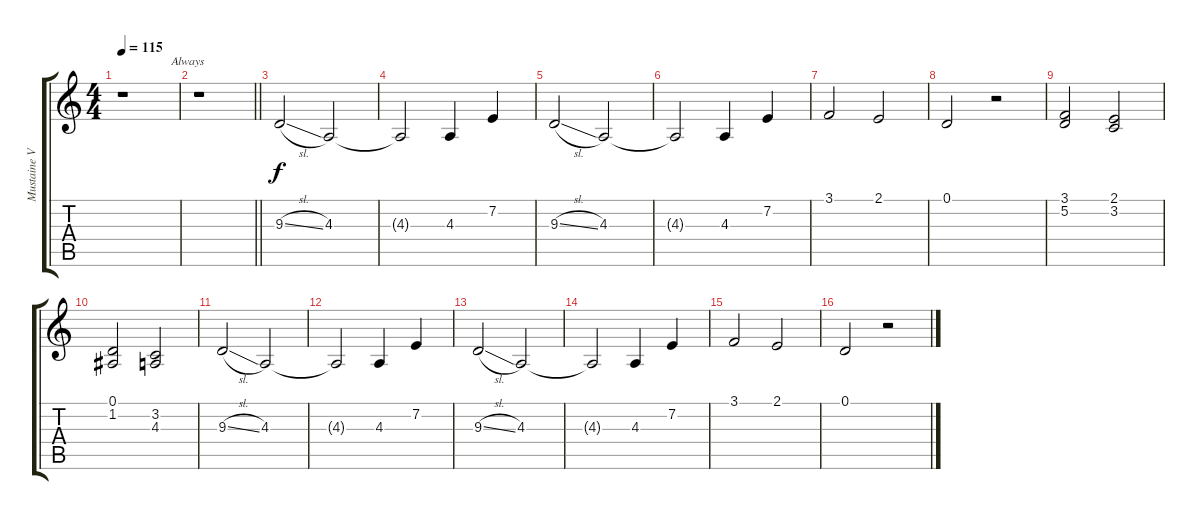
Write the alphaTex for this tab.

\track ("Mustaine Voice " "Mustaine V") {instrument altosax}
\staff {score tabs}
\tuning (D4 A3 F3 C3 G2 D2) {hide}
\ts (4 4)
\tempo 115
\clef g2
\ks c
r.1{txt "                Always" dy f} |
\barLineRight lightlight
r.1 |
9.3{sl}.2 4.3.2 |
4.3{t}.2 4.3.4 7.2.4 |
9.3{sl}.2 4.3.2 |
4.3{t}.2 4.3.4 7.2.4 |
3.1.2 2.1.2 |
0.1.2 r.2 |
(3.1 5.2).2 (2.1 3.2).2 |
(0.1 1.2).2 (3.2 4.3).2 |
9.3{sl}.2 4.3.2 |
4.3{t}.2 4.3.4 7.2.4 |
9.3{sl}.2 4.3.2 |
4.3{t}.2 4.3.4 7.2.4 |
3.1.2 2.1.2 |
0.1.2 r.2
